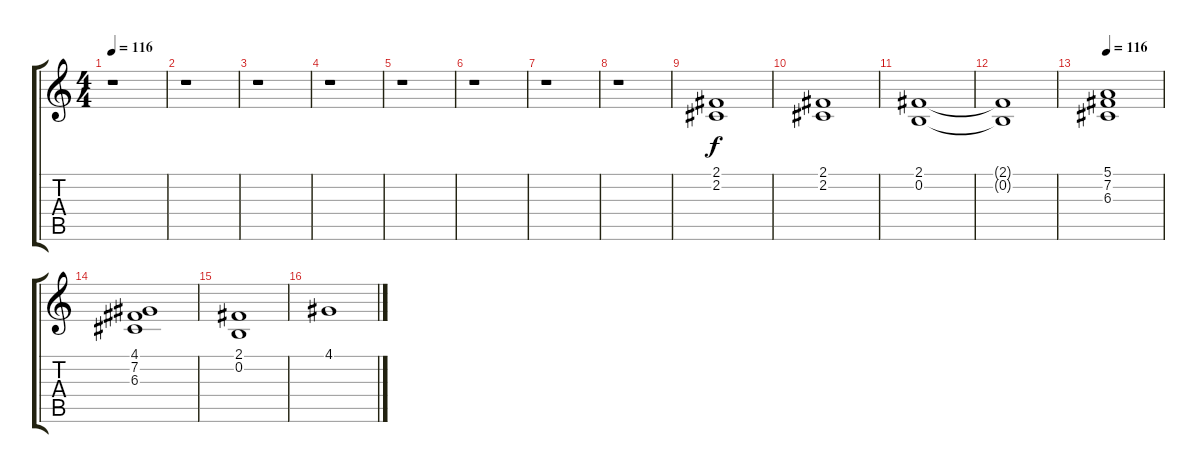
\track "" {instrument pad2warm}
\staff {score tabs}
\tuning (E4 B3 G3 D3 A2 E2) {hide}
\ts (4 4)
\tempo 116
\clef g2
\ks c
r.1{dy f instrument pad2warm} |
r.1 |
r.1 |
r.1 |
r.1 |
r.1 |
r.1 |
r.1 |
(2.1 2.2).1 |
(2.1 2.2).1 |
(2.1 0.2).1 |
(2.1{t} 0.2{t}).1 |
\tempo 116
(5.1 7.2 6.3).1 |
(4.1 7.2 6.3).1 |
(2.1 0.2).1 |
4.1.1
